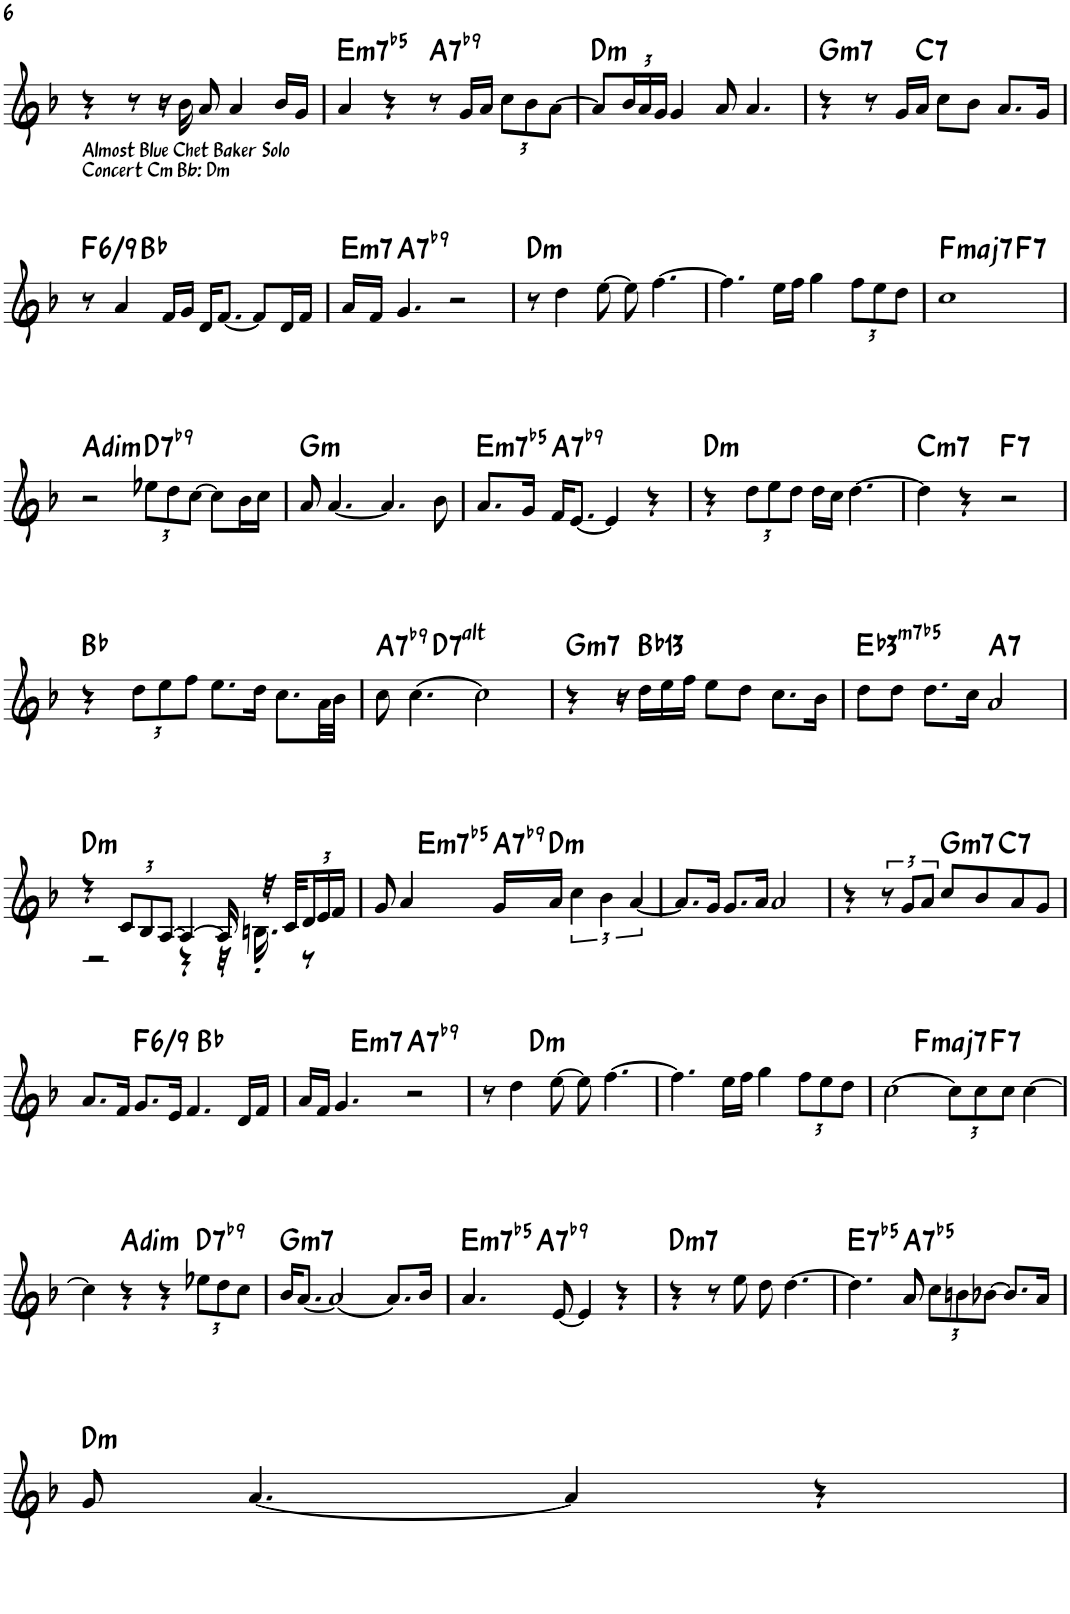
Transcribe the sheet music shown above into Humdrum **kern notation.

**kern	**harte
*part1	*part1
*staff1	*
*I"Bb Trumpet	*
*I'Bb Tpt.	*
!!LO:PB:g=z
*clefG2	*
*Trd1c2	*
*k[b-]	*
*M4/4	*
=114	=114
!LO:TX:b:t=Almost Blue Chet Baker Solo	!
!LO:TX:b:t=Concert Cm Bb&colon; Dm	!
4r	.
8r	.
16r	.
16b-\	.
8a/	.
4a/	.
16b-/LL	.
16g/JJ	.
=115	=115
!	!LO:H:kt=m7b5
4a/	E:hdim7
4r	.
!	!LO:H:kt=7
8r	A:7(b9)
16g/LL	.
16a/JJ	.
*Xbrackettup	*
12cc\L	.
12b-\	.
[12a\J	.
=116	=116
!	!LO:H:kt=m
8a/L]	D:min
24b-/L	.
24a/	.
24g/JJ	.
4g/	.
8a/	.
4.a/	.
=117	=117
!	!LO:H:kt=m7
4r	G:min7
8r	.
16g/LL	.
!	!LO:H:kt=7
16a/JJ	C:7
8cc\L	.
8b-\J	.
8.a/L	.
16g/Jk	.
!!LO:LB:g=z
=118	=118
!	!LO:H:kt=/6
*^	*
8r	4ryy	F:maj6(9)
4a/	.	.
.	2.ryy	Bb:maj
16f/LL	.	.
16g/JJ	.	.
16d/KL	.	.
[8.f/J	.	.
8f/L]	.	.
16d/L	.	.
16f/JJ	.	.
=119	=119	=119
!	!	!LO:H:kt=m7
*v	*v	*
16a/LL	E:min7
16f/JJ	.
!	!LO:H:kt=7
4.g/	A:7(b9)
2r	.
=120	=120
!	!LO:H:kt=m
8r	D:min
4dd\	.
[8ee\	.
8ee\]	.
[4.ff\	.
=121	=121
4.ff\]	.
16ee\LL	.
16ff\JJ	.
4gg\	.
12ff\L	.
12ee\	.
12dd\J	.
=122	=122
!	!LO:H:kt=maj7
*^	*
1cc	2ryy	F:maj7
!	!	!LO:H:kt=7
.	2ryy	F:7
!!LO:LB:g=z	!!
=123	=123	=123
!	!	!LO:H:kt=dim
*v	*v	*
2r	A:dim
!	!LO:H:kt=7
12ee-X\L	D:7(b9)
12dd\	.
[12cc\J	.
8cc\L]	.
16b-\L	.
16cc\JJ	.
=124	=124
!	!LO:H:kt=m
8a/	G:min
[4.a/	.
4.a/]	.
8b-\	.
=125	=125
!	!LO:H:kt=m7b5
8.a/L	E:hdim7
16g/Jk	.
!	!LO:H:kt=7
16f/KL	A:7(b9)
[8.e/J	.
4e/]	.
4r	.
=126	=126
!	!LO:H:kt=m
4r	D:min
12dd\L	.
12ee\	.
12dd\J	.
16dd\LL	.
16cc\JJ	.
[4.dd\	.
=127	=127
!	!LO:H:kt=m7
4dd\]	C:min7
4r	.
!	!LO:H:kt=7
2r	F:7
!!LO:LB:g=z
=128	=128
4r	Bb:maj
12dd\L	.
12ee\	.
12ff\J	.
8.ee\L	.
16dd\Jk	.
8.cc\L	.
32a\LL	.
32b-\JJJ	.
=129	=129
!	!LO:H:kt=7
*^	*
8cc\	4ryy	A:7(b9)
[4.cc\	.	.
!	!	!LO:H:kt=7
.	2.ryy	D:(3,b5,#5,b7,b9,#9)
2cc\]	.	.
=130	=130	=130
!	!	!LO:H:kt=m7
*v	*v	*
4r	G:min7
16r	.
!	!LO:H:kt=13
16dd\LL	Bb:9(11,13)
16ee\	.
16ff\JJ	.
8ee\L	.
8dd\J	.
8.cc\L	.
16b-\Jk	.
=131	=131
!	!LO:H:kt=3
8dd\L	Eb:(3,b5)
8dd\J	.
8.dd\L	.
16cc\Jk	.
!	!LO:H:kt=7
2a/	A:7
!!LO:LB:g=z
=132	=132
*^	*
!	!	!LO:H:kt=m
4r	2r	D:min
12c/L	.	.
12B-/	.	.
[12A/J	.	.
4A/_	4r	.
16A/]	32r	.
.	16.Bn'\	.
32r	.	.
32c/KLL	.	.
24d/	8r	.
24e/	.	.
24f/JJ	.	.
=133	=133	=133
8g/	4ryy	.
4a/	.	.
!	!	!LO:H:kt=m7b5
.	2.ryy	E:hdim7
!	!	!LO:H:kt=7
16g/LL	.	A:7(b9)
!	!	!LO:H:kt=m
16a/JJ	.	D:min
*brackettup	*	*
6cc\	.	.
6b-\	.	.
[6a/	.	.
*v	*v	*
=134	=134
8.a/L]	.
16g/Jk	.
8.g/L	.
16a/Jk	.
2a/	.
=135	=135
*^	*
4r	2ryy	.
12r	.	.
12g/L	.	.
12a/J	.	.
!	!	!LO:H:kt=m7
8cc/L	8.ryy	G:min7
8b-/	.	.
!	!	!LO:H:kt=7
.	4ryy	C:7
8a/	.	.
8g/J	.	.
.	16ryy	.
!!LO:LB:g=z	!!
=136	=136	=136
8.a/L	3..ryy	.
16f/Jk	.	.
!	!	!LO:H:kt=/6
8.g/L	.	F:maj6(9)
16e/Jk	.	.
4.f/	.	.
.	3ryy	Bb:maj
16d/LL	.	.
.	12ryy	.
16f/JJ	.	.
=137	=137	=137
16a/LL	4ryy	.
16f/JJ	.	.
4.g/	.	.
!	!	!LO:H:kt=m7
.	2.ryy	E:min7
!	!	!LO:H:kt=7
2r	.	A:7(b9)
=138	=138	=138
8r	4ryy	.
4dd\	.	.
!	!	!LO:H:kt=m
.	2.ryy	D:min
[8ee\	.	.
8ee\]	.	.
[4.ff\	.	.
*v	*v	*
=139	=139
4.ff\]	.
16ee\LL	.
16ff\JJ	.
4gg\	.
*Xbrackettup	*
12ff\L	.
12ee\	.
12dd\J	.
=140	=140
*^	*
*	*^	*
[2cc\	4ryy	2ryy	.
!	!	!	!LO:H:kt=maj7
.	2.ryy	.	F:maj7
12cc\L]	.	8ryy	.
12cc\	.	.	.
!	!	!	!LO:H:kt=7
.	.	4.ryy	F:7
12cc\J	.	.	.
[4cc\	.	.	.
*v	*v	*v	*
!!LO:LB:g=z
=141	=141
4cc\]	.
!	!LO:H:kt=dim
4r	A:dim
4r	.
!	!LO:H:kt=7
12ee-X\L	D:7(b9)
12dd\	.
12cc\J	.
=142	=142
!	!LO:H:kt=m7
16b-/KL	G:min7
[8.a/J	.
2a/_	.
8.a/L]	.
16b-/Jk	.
=143	=143
!	!LO:H:kt=m7b5
*^	*
4.a/	4ryy	E:hdim7
!	!	!LO:H:kt=7
.	2.ryy	A:7(b9)
[8e/	.	.
4e/]	.	.
4r	.	.
=144	=144	=144
!	!	!LO:H:kt=m7
*v	*v	*
4r	D:min7
8r	.
8ee\	.
8dd\	.
[4.dd\	.
=145	=145
!	!LO:H:kt=7
4.dd\]	E:(3,b5,b7)
!	!LO:H:kt=7
8a/	A:(3,b5,b7)
12cc\L	.
12bn\	.
[12b-X\J	.
8.b-/L]	.
16a/Jk	.
!!LO:LB:g=z
=146	=146
!	!LO:H:kt=m
8g/	D:min
[4.a/	.
4a/]	.
4r	.
=	=
*-	*-
